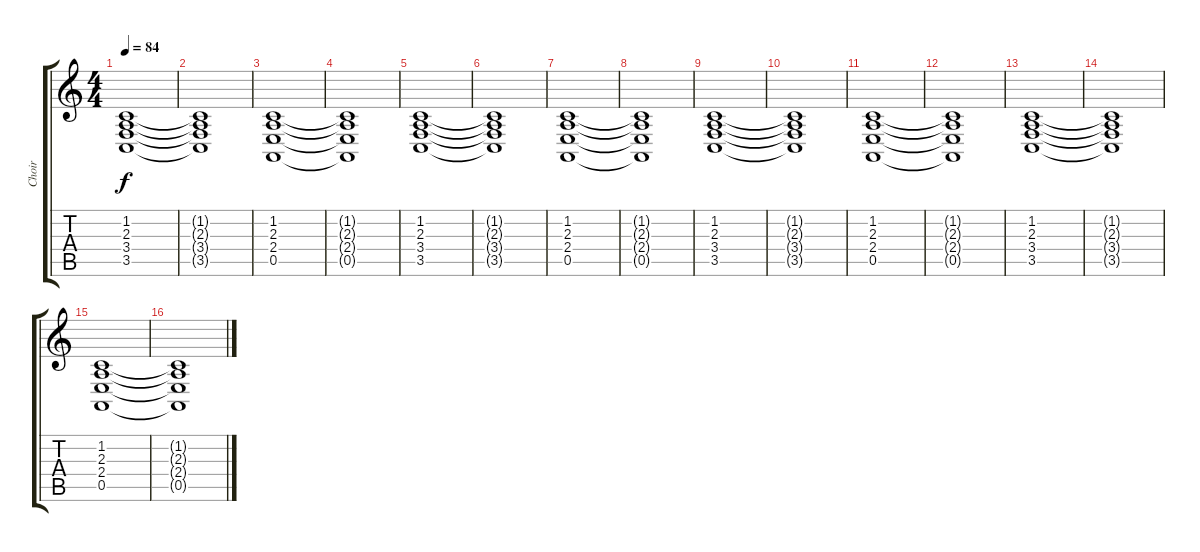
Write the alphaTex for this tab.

\track ("Choir" "Choir") {instrument choiraahs}
\staff {score tabs}
\tuning (E4 B3 G3 D3 A2 E2) {hide}
\ts (4 4)
\tempo 84
\clef g2
\ks c
(1.2 2.3 3.4 3.5).1{dy f} |
(1.2{t} 2.3{t} 3.4{t} 3.5{t}).1 |
(1.2 2.3 2.4 0.5).1 |
(1.2{t} 2.3{t} 2.4{t} 0.5{t}).1 |
(1.2 2.3 3.4 3.5).1 |
(1.2{t} 2.3{t} 3.4{t} 3.5{t}).1 |
(1.2 2.3 2.4 0.5).1 |
(1.2{t} 2.3{t} 2.4{t} 0.5{t}).1 |
(1.2 2.3 3.4 3.5).1 |
(1.2{t} 2.3{t} 3.4{t} 3.5{t}).1 |
(1.2 2.3 2.4 0.5).1 |
(1.2{t} 2.3{t} 2.4{t} 0.5{t}).1 |
(1.2 2.3 3.4 3.5).1 |
(1.2{t} 2.3{t} 3.4{t} 3.5{t}).1 |
(1.2 2.3 2.4 0.5).1 |
(1.2{t} 2.3{t} 2.4{t} 0.5{t}).1
